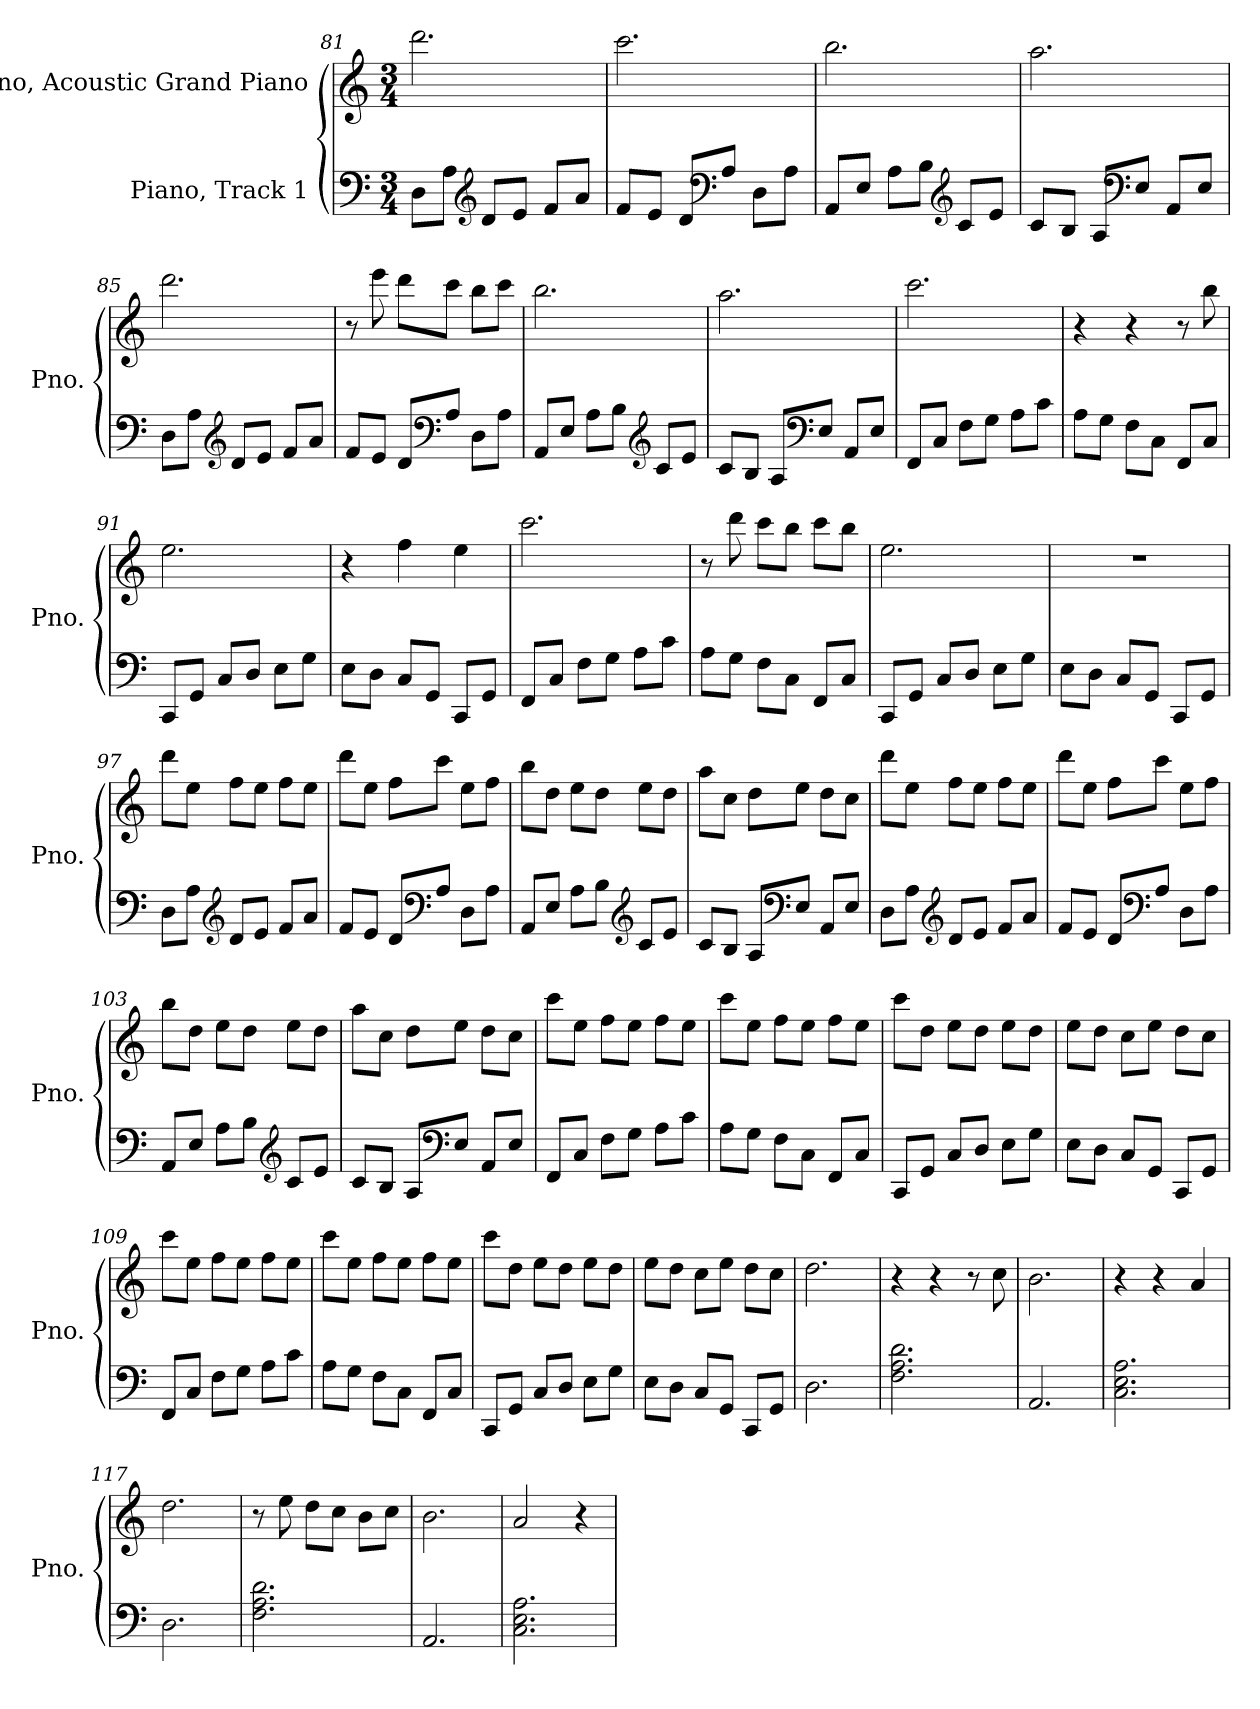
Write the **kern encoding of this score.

**kern	**kern
*part2	*part1
*staff2	*staff1
*I"Piano, Track 1	*I"Piano, Acoustic Grand Piano
*I'Pno.	*I'Pno.
*clefF4	*clefG2
*k[]	*k[]
*M3/4	*M3/4
=81	=81
8D\L	2.ddd\
8A\J	.
*clefG2	*
8d/L	.
8e/J	.
8f/L	.
8a/J	.
=82	=82
8f/L	2.ccc\
8e/J	.
8d/L	.
*clefF4	*
8A/J	.
8D\L	.
8A\J	.
!!LO:PB:g=z
=83	=83
8AA/L	2.bb\
8E/J	.
8A\L	.
8B\J	.
*clefG2	*
8c/L	.
8e/J	.
=84	=84
8c/L	2.aa\
8B/J	.
8A/L	.
*clefF4	*
8E/J	.
8AA/L	.
8E/J	.
=85	=85
8D\L	2.ddd\
8A\J	.
*clefG2	*
8d/L	.
8e/J	.
8f/L	.
8a/J	.
=86	=86
8f/L	8r
8e/J	8eee\
8d/L	8ddd\L
*clefF4	*
8A/J	8ccc\J
8D\L	8bb\L
8A\J	8ccc\J
=87	=87
8AA/L	2.bb\
8E/J	.
8A\L	.
8B\J	.
*clefG2	*
8c/L	.
8e/J	.
!!LO:LB:g=z
=88	=88
8c/L	2.aa\
8B/J	.
8A/L	.
*clefF4	*
8E/J	.
8AA/L	.
8E/J	.
=89	=89
8FF/L	2.ccc\
8C/J	.
8F\L	.
8G\J	.
8A\L	.
8c\J	.
=90	=90
8A\L	4r
8G\J	.
8F\L	4r
8C\J	.
8FF/L	8r
8C/J	8bb\
=91	=91
8CC/L	2.ee\
8GG/J	.
8C/L	.
8D/J	.
8E\L	.
8G\J	.
=92	=92
8E\L	4r
8D\J	.
8C/L	4ff\
8GG/J	.
8CC/L	4ee\
8GG/J	.
=93	=93
8FF/L	2.ccc\
8C/J	.
8F\L	.
8G\J	.
8A\L	.
8c\J	.
!!LO:LB:g=z
=94	=94
8A\L	8r
8G\J	8ddd\
8F\L	8ccc\L
8C\J	8bb\J
8FF/L	8ccc\L
8C/J	8bb\J
=95	=95
8CC/L	2.ee\
8GG/J	.
8C/L	.
8D/J	.
8E\L	.
8G\J	.
=96	=96
8E\L	2.r
8D\J	.
8C/L	.
8GG/J	.
8CC/L	.
8GG/J	.
=97	=97
8D\L	8ddd\L
8A\J	8ee\J
*clefG2	*
8d/L	8ff\L
8e/J	8ee\J
8f/L	8ff\L
8a/J	8ee\J
=98	=98
8f/L	8ddd\L
8e/J	8ee\J
8d/L	8ff\L
*clefF4	*
8A/J	8ccc\J
8D\L	8ee\L
8A\J	8ff\J
!!LO:LB:g=z
=99	=99
8AA/L	8bb\L
8E/J	8dd\J
8A\L	8ee\L
8B\J	8dd\J
*clefG2	*
8c/L	8ee\L
8e/J	8dd\J
=100	=100
8c/L	8aa\L
8B/J	8cc\J
8A/L	8dd\L
*clefF4	*
8E/J	8ee\J
8AA/L	8dd\L
8E/J	8cc\J
=101	=101
8D\L	8ddd\L
8A\J	8ee\J
*clefG2	*
8d/L	8ff\L
8e/J	8ee\J
8f/L	8ff\L
8a/J	8ee\J
=102	=102
8f/L	8ddd\L
8e/J	8ee\J
8d/L	8ff\L
*clefF4	*
8A/J	8ccc\J
8D\L	8ee\L
8A\J	8ff\J
=103	=103
8AA/L	8bb\L
8E/J	8dd\J
8A\L	8ee\L
8B\J	8dd\J
*clefG2	*
8c/L	8ee\L
8e/J	8dd\J
!!LO:LB:g=z
=104	=104
8c/L	8aa\L
8B/J	8cc\J
8A/L	8dd\L
*clefF4	*
8E/J	8ee\J
8AA/L	8dd\L
8E/J	8cc\J
=105	=105
8FF/L	8ccc\L
8C/J	8ee\J
8F\L	8ff\L
8G\J	8ee\J
8A\L	8ff\L
8c\J	8ee\J
=106	=106
8A\L	8ccc\L
8G\J	8ee\J
8F\L	8ff\L
8C\J	8ee\J
8FF/L	8ff\L
8C/J	8ee\J
=107	=107
8CC/L	8ccc\L
8GG/J	8dd\J
8C/L	8ee\L
8D/J	8dd\J
8E\L	8ee\L
8G\J	8dd\J
=108	=108
8E\L	8ee\L
8D\J	8dd\J
8C/L	8cc\L
8GG/J	8ee\J
8CC/L	8dd\L
8GG/J	8cc\J
=109	=109
8FF/L	8ccc\L
8C/J	8ee\J
8F\L	8ff\L
8G\J	8ee\J
8A\L	8ff\L
8c\J	8ee\J
!!LO:LB:g=z
=110	=110
8A\L	8ccc\L
8G\J	8ee\J
8F\L	8ff\L
8C\J	8ee\J
8FF/L	8ff\L
8C/J	8ee\J
=111	=111
8CC/L	8ccc\L
8GG/J	8dd\J
8C/L	8ee\L
8D/J	8dd\J
8E\L	8ee\L
8G\J	8dd\J
=112	=112
8E\L	8ee\L
8D\J	8dd\J
8C/L	8cc\L
8GG/J	8ee\J
8CC/L	8dd\L
8GG/J	8cc\J
=113	=113
2.D\	2.dd\
=114	=114
2.F\ 2.A\ 2.d\	4r
.	4r
.	8r
.	8cc\
=115	=115
2.AA/	2.b\
=116	=116
2.C\ 2.E\ 2.A\	4r
.	4r
.	4a/
=117	=117
2.D\	2.dd\
=118	=118
2.F\ 2.A\ 2.d\	8r
.	8ee\
.	8dd\L
.	8cc\J
.	8b\L
.	8cc\J
!!LO:PB:g=z
=119	=119
2.AA/	2.b\
=120	=120
2.C\ 2.E\ 2.A\	2a/
.	4r
=	=
*-	*-
